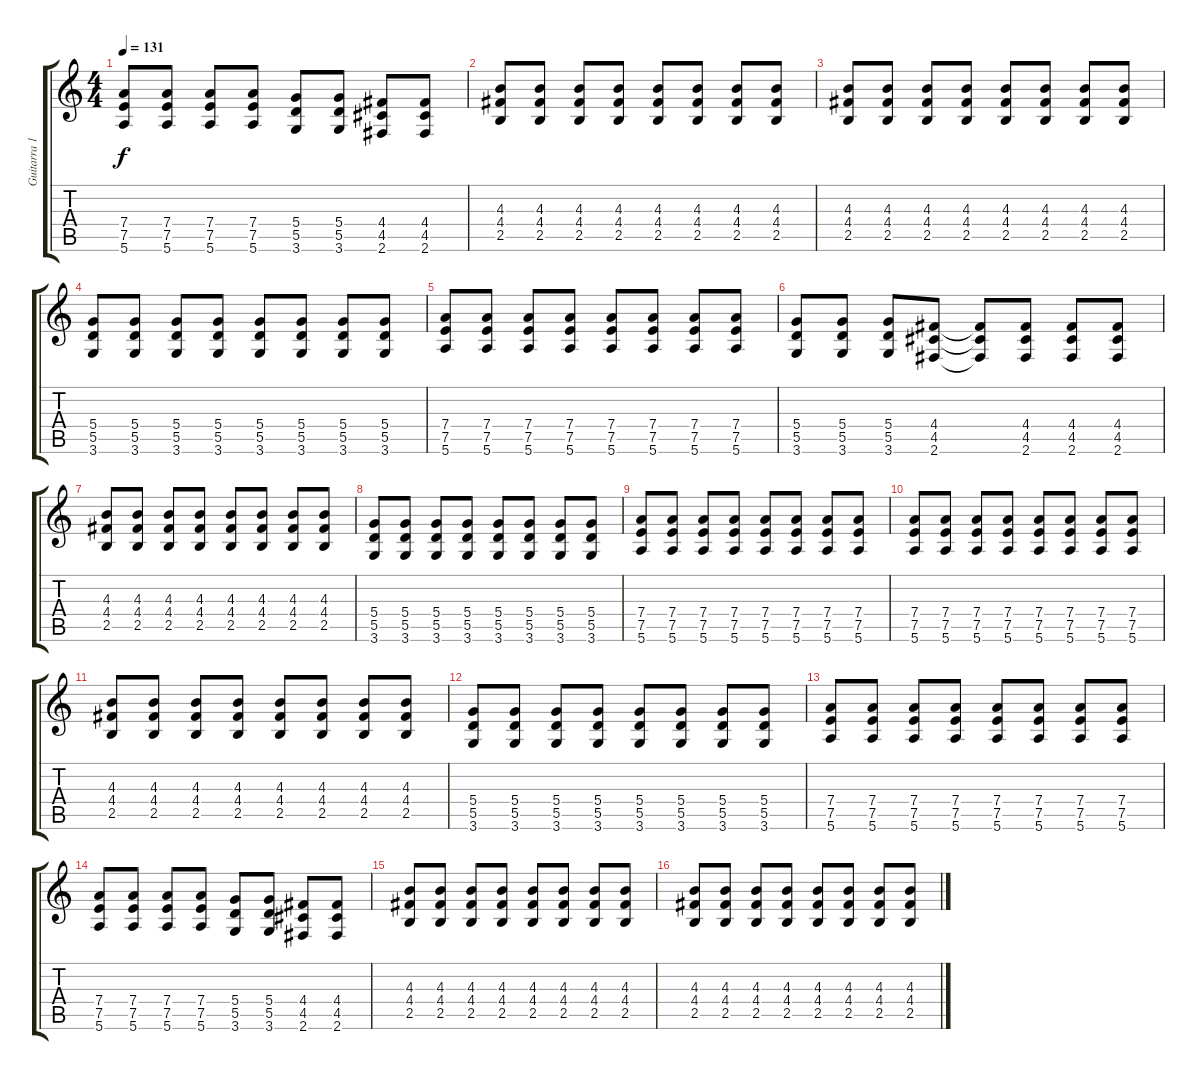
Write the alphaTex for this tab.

\track ("Guitarra 1" "Guitarra 1") {instrument distortionguitar}
\staff {score tabs}
\tuning (E4 B3 G3 D3 A2 E2) {hide}
\ts (4 4)
\tempo 131
\clef g2
\ks c
(7.4 7.5 5.6).8{dy f} (7.4 7.5 5.6).8 (7.4 7.5 5.6).8 (7.4 7.5 5.6).8 (5.4 5.5 3.6).8 (5.4 5.5 3.6).8 (4.4 4.5 2.6).8 (4.4 4.5 2.6).8 |
(4.3 4.4 2.5).8 (4.3 4.4 2.5).8 (4.3 4.4 2.5).8 (4.3 4.4 2.5).8 (4.3 4.4 2.5).8 (4.3 4.4 2.5).8 (4.3 4.4 2.5).8 (4.3 4.4 2.5).8 |
(4.3 4.4 2.5).8 (4.3 4.4 2.5).8 (4.3 4.4 2.5).8 (4.3 4.4 2.5).8 (4.3 4.4 2.5).8 (4.3 4.4 2.5).8 (4.3 4.4 2.5).8 (4.3 4.4 2.5).8 |
(5.4 5.5 3.6).8 (5.4 5.5 3.6).8 (5.4 5.5 3.6).8 (5.4 5.5 3.6).8 (5.4 5.5 3.6).8 (5.4 5.5 3.6).8 (5.4 5.5 3.6).8 (5.4 5.5 3.6).8 |
(7.4 7.5 5.6).8 (7.4 7.5 5.6).8 (7.4 7.5 5.6).8 (7.4 7.5 5.6).8 (7.4 7.5 5.6).8 (7.4 7.5 5.6).8 (7.4 7.5 5.6).8 (7.4 7.5 5.6).8 |
(5.4 5.5 3.6).8 (5.4 5.5 3.6).8 (5.4 5.5 3.6).8 (4.4 4.5 2.6).8 (4.4{t} 4.5{t} 2.6{t}).8 (4.4 4.5 2.6).8 (4.4 4.5 2.6).8 (4.4 4.5 2.6).8 |
(4.3 4.4 2.5).8 (4.3 4.4 2.5).8 (4.3 4.4 2.5).8 (4.3 4.4 2.5).8 (4.3 4.4 2.5).8 (4.3 4.4 2.5).8 (4.3 4.4 2.5).8 (4.3 4.4 2.5).8 |
(5.4 5.5 3.6).8 (5.4 5.5 3.6).8 (5.4 5.5 3.6).8 (5.4 5.5 3.6).8 (5.4 5.5 3.6).8 (5.4 5.5 3.6).8 (5.4 5.5 3.6).8 (5.4 5.5 3.6).8 |
(7.4 7.5 5.6).8 (7.4 7.5 5.6).8 (7.4 7.5 5.6).8 (7.4 7.5 5.6).8 (7.4 7.5 5.6).8 (7.4 7.5 5.6).8 (7.4 7.5 5.6).8 (7.4 7.5 5.6).8 |
(7.4 7.5 5.6).8 (7.4 7.5 5.6).8 (7.4 7.5 5.6).8 (7.4 7.5 5.6).8 (7.4 7.5 5.6).8 (7.4 7.5 5.6).8 (7.4 7.5 5.6).8 (7.4 7.5 5.6).8 |
(4.3 4.4 2.5).8 (4.3 4.4 2.5).8 (4.3 4.4 2.5).8 (4.3 4.4 2.5).8 (4.3 4.4 2.5).8 (4.3 4.4 2.5).8 (4.3 4.4 2.5).8 (4.3 4.4 2.5).8 |
(5.4 5.5 3.6).8 (5.4 5.5 3.6).8 (5.4 5.5 3.6).8 (5.4 5.5 3.6).8 (5.4 5.5 3.6).8 (5.4 5.5 3.6).8 (5.4 5.5 3.6).8 (5.4 5.5 3.6).8 |
(7.4 7.5 5.6).8 (7.4 7.5 5.6).8 (7.4 7.5 5.6).8 (7.4 7.5 5.6).8 (7.4 7.5 5.6).8 (7.4 7.5 5.6).8 (7.4 7.5 5.6).8 (7.4 7.5 5.6).8 |
(7.4 7.5 5.6).8 (7.4 7.5 5.6).8 (7.4 7.5 5.6).8 (7.4 7.5 5.6).8 (5.4 5.5 3.6).8 (5.4 5.5 3.6).8 (4.4 4.5 2.6).8 (4.4 4.5 2.6).8 |
(4.3 4.4 2.5).8 (4.3 4.4 2.5).8 (4.3 4.4 2.5).8 (4.3 4.4 2.5).8 (4.3 4.4 2.5).8 (4.3 4.4 2.5).8 (4.3 4.4 2.5).8 (4.3 4.4 2.5).8 |
(4.3 4.4 2.5).8 (4.3 4.4 2.5).8 (4.3 4.4 2.5).8 (4.3 4.4 2.5).8 (4.3 4.4 2.5).8 (4.3 4.4 2.5).8 (4.3 4.4 2.5).8 (4.3 4.4 2.5).8
